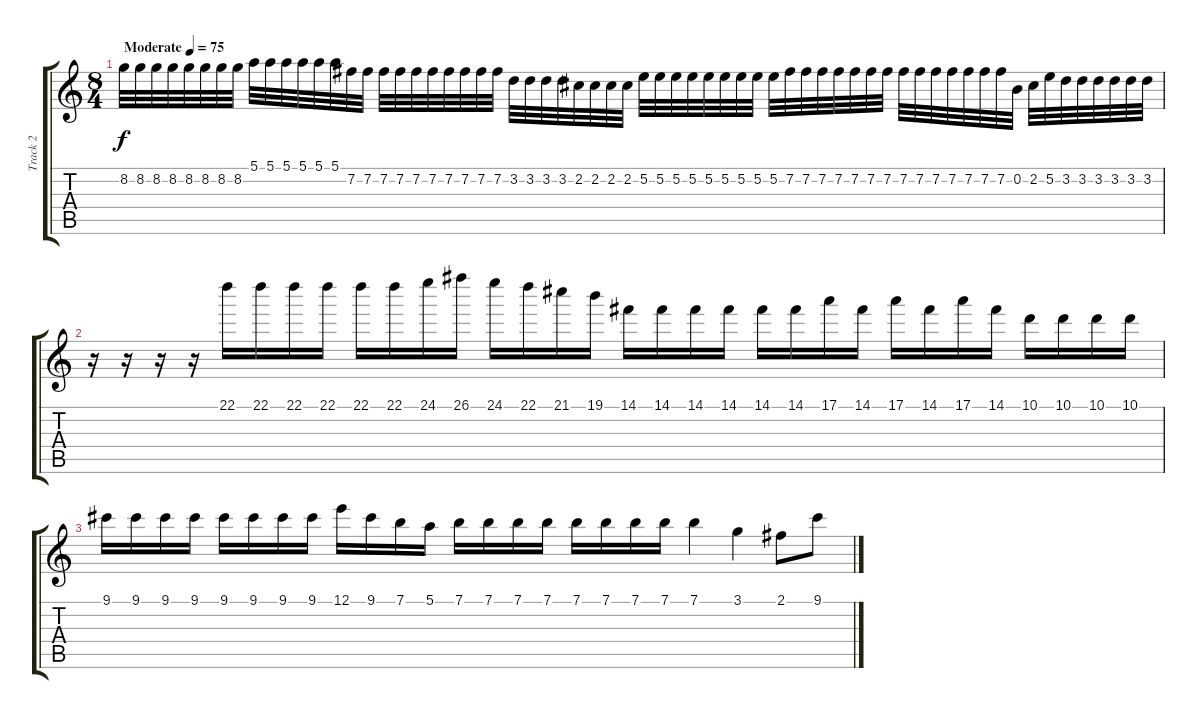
\track ("Track 2" "Track 2") {instrument acousticguitarsteel}
\staff {score tabs}
\tuning (E4 B3 G3 D3 A2 D2) {hide}
\ts (8 4)
\tempo (75 "Moderate")
\clef g2
\ks c
8.2.32{dy f instrument acousticguitarsteel} 8.2.32 8.2.32 8.2.32 8.2.32 8.2.32 8.2.32 8.2.32 5.1.32 5.1.32 5.1.32 5.1.32 5.1.32 5.1.32 7.2.32 7.2.32 7.2.32 7.2.32 7.2.32 7.2.32 7.2.32 7.2.32 7.2.32 7.2.32 3.2.32 3.2.32 3.2.32 3.2.32 2.2.32 2.2.32 2.2.32 2.2.32 5.2.32 5.2.32 5.2.32 5.2.32 5.2.32 5.2.32 5.2.32 5.2.32 5.2.32 7.2.32 7.2.32 7.2.32 7.2.32 7.2.32 7.2.32 7.2.32 7.2.32 7.2.32 7.2.32 7.2.32 7.2.32 7.2.32 7.2.32 0.2.32 2.2.32 5.2.32 3.2.32 3.2.32 3.2.32 3.2.32 3.2.32 3.2.32 |
r.16 r.16 r.16 r.16 22.1.16 22.1.16 22.1.16 22.1.16 22.1.16 22.1.16 24.1.16 26.1.16 24.1.16 22.1.16 21.1.16 19.1.16 14.1.16 14.1.16 14.1.16 14.1.16 14.1.16 14.1.16 17.1.16 14.1.16 17.1.16 14.1.16 17.1.16 14.1.16 10.1.16 10.1.16 10.1.16 10.1.16 |
9.1.16 9.1.16 9.1.16 9.1.16 9.1.16 9.1.16 9.1.16 9.1.16 12.1.16 9.1.16 7.1.16 5.1.16 7.1.16 7.1.16 7.1.16 7.1.16 7.1.16 7.1.16 7.1.16 7.1.16 7.1.4 3.1.4 2.1.8 9.1.8
